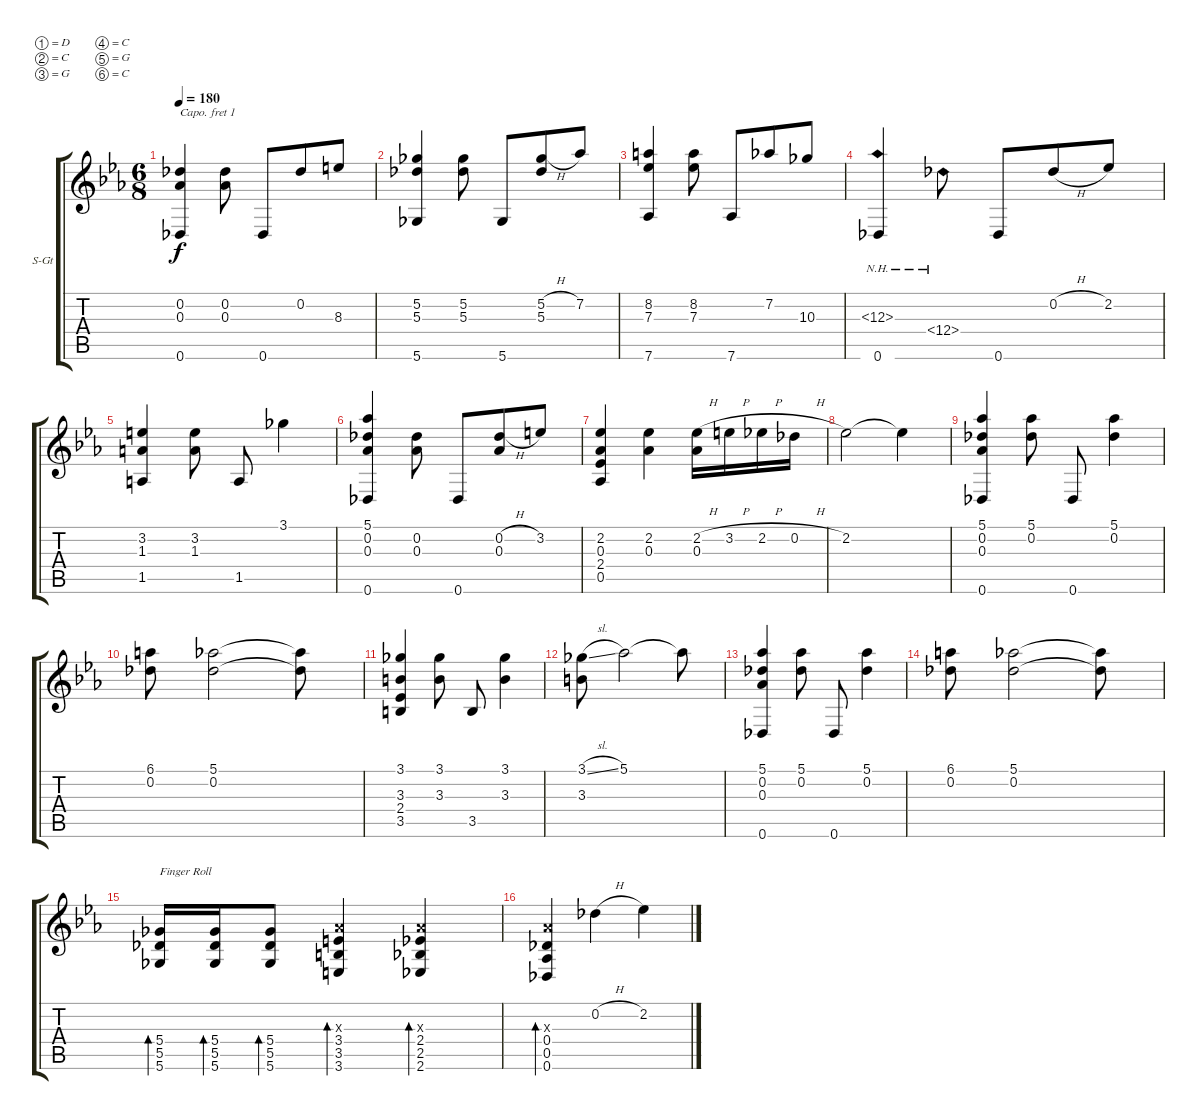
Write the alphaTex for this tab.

\bracketExtendMode groupsimilarinstruments
\firstSystemTrackNameOrientation horizontal
\otherSystemsTrackNameOrientation horizontal
\track ("Äîðîæêà 1" "S-Gt") {instrument acousticguitarsteel}
\staff {score tabs}
\capo 1
\tuning (D4 C4 G3 C3 G2 C2)
\ts (6 8)
\tempo 180
\clef g2
\ks eb
(0.2 0.3 0.6).4{dy f} (0.2 0.3).8 0.6.8 0.2.8 8.3.8 |
(5.2 5.3 5.6).4 (5.2 5.3).8 5.6.8 (5.2{h} 5.3).8 7.2.8 |
(8.2 7.3 7.6).4 (8.2 7.3).8 7.6.8 7.2.8 10.3.8 |
(12.3{nh} 0.6).4 12.4{nh}.8 0.6.8 0.2{h}.8 2.2.8 |
(3.2 1.3 1.5).4 (3.2 1.3).8 1.5.8 3.1.4 |
(5.1 0.2 0.3 0.6).4 (0.2 0.3).8 0.6.8 (0.2{h} 0.3).8 3.2.8 |
(2.2 0.3 2.4 0.5).4 (2.2 0.3).4 (2.2{h} 0.3).16 3.2{h}.16 2.2{h}.16 0.2{h}.16 |
2.2.2 2.2{t}.4 |
(5.1 0.2 0.3 0.6).4 (5.1 0.2).8 0.6.8 (5.1 0.2).4 |
(6.1 0.2).8 (5.1 0.2).2 (5.1{t} 0.2{t}).8 |
(3.1 3.3 2.4 3.5).4 (3.1 3.3).8 3.5.8 (3.1 3.3).4 |
(3.1{sl} 3.3).8 5.1.2 5.1{t}.8 |
(5.1 0.2 0.3 0.6).4 (5.1 0.2).8 0.6.8 (5.1 0.2).4 |
(6.1 0.2).8 (5.1 0.2).2 (5.1{t} 0.2{t}).8 |
(5.4 5.5 5.6).16{bd 120 txt "Finger Roll"} (5.4 5.5 5.6).16{bd 120} (5.4 5.5 5.6).8{bd 120} (0.3{x} 3.4 3.5 3.6).4{bd 120} (0.3{x} 2.4 2.5 2.6).4{bd 120} |
(0.3{x} 0.4 0.5 0.6).4{bd 120} 0.2{h}.4 2.2.4
